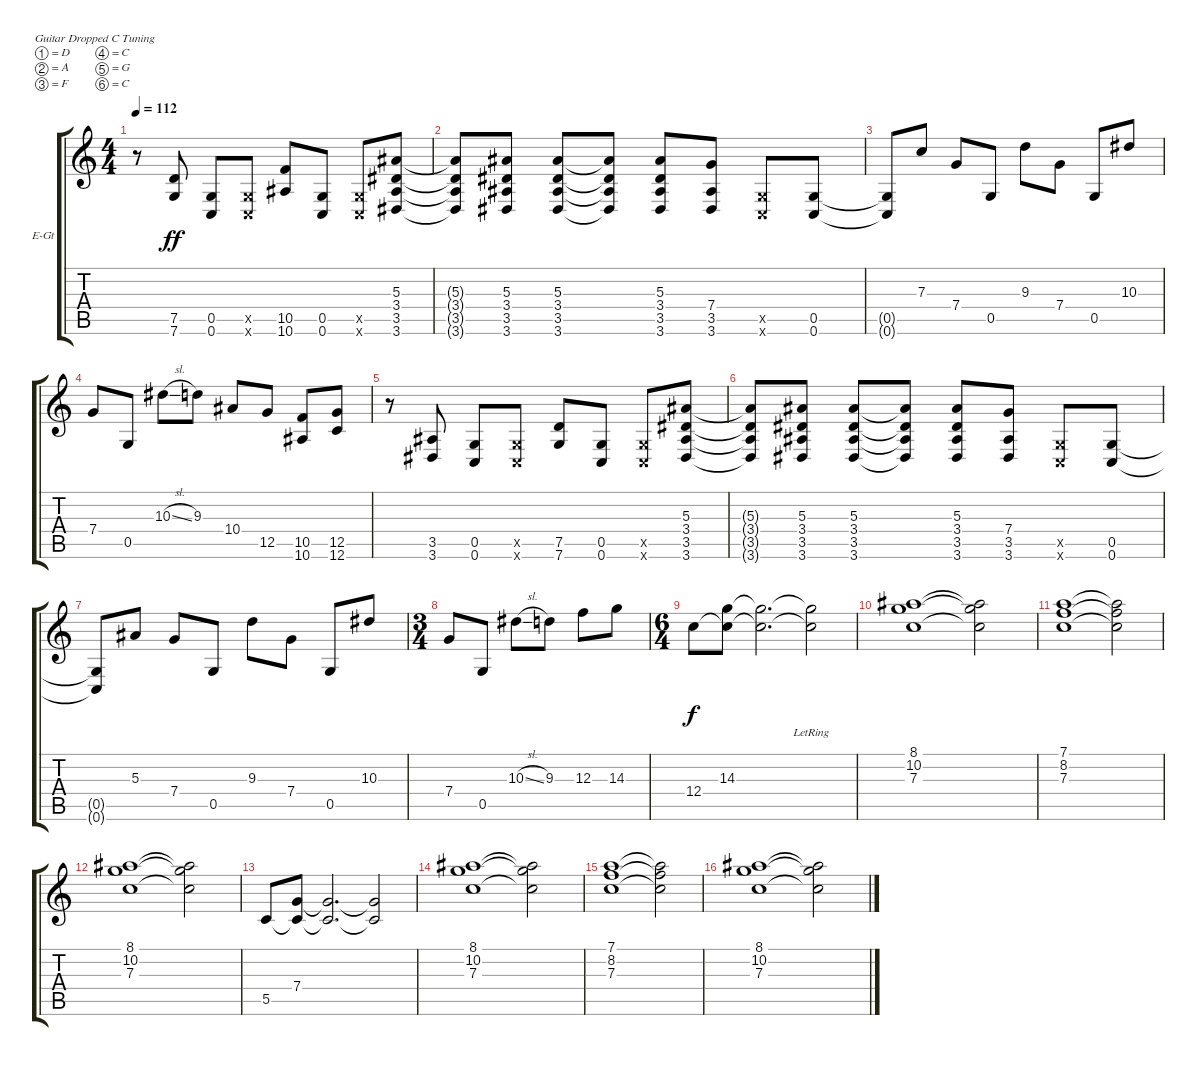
\defaultSystemsLayout 4
\bracketExtendMode groupsimilarinstruments
\firstSystemTrackNameOrientation horizontal
\otherSystemsTrackNameOrientation horizontal
\track ("Adam - Lead" "E-Gt") {instrument distortionguitar}
\staff {score tabs}
\tuning (D4 A3 F3 C3 G2 C2)
\ts (4 4)
\tempo 112
\clef g2
\scale
0.333333
\ks c
r.8{dy f} (7.6 7.5).8{dy ff} (0.6 0.5).8 (0.5{x} 0.6{x}).8 (10.6 10.5).8 (0.5 0.6).8 (0.6{x} 0.5{x}).8 (3.6 3.5 3.4 5.3).8 |
\scale
0.333333 (3.6{t} 3.5{t} 3.4{t} 5.3{t}).8 (3.6 3.5 3.4 5.3).8 (5.3 3.4 3.5 3.6).8 (5.3{t} 3.4{t} 3.5{t} 3.6{t}).8 (5.3 3.4 3.5 3.6).8 (7.4 3.6 3.5).8 (0.6{x} 0.5{x}).8 (0.5 0.6).8 |
\scale
0.333333 (0.6{t} 0.5{t}).8 7.3.8 7.4.8 0.5.8 9.3.8 7.4.8 0.5.8 10.3.8 |
\scale
0.333333 7.4.8 0.5.8 10.3{sl}.8 9.3.8 10.4.8 12.5.8 (10.6 10.5).8 (12.5 12.6).8 |
r.8 (3.6 3.5).8 (0.6 0.5).8 (0.5{x} 0.6{x}).8 (7.6 7.5).8 (0.5 0.6).8 (0.6{x} 0.5{x}).8 (3.6 3.5 3.4 5.3).8 |
(3.6{t} 3.5{t} 3.4{t} 5.3{t}).8 (3.6 3.5 3.4 5.3).8 (5.3 3.4 3.5 3.6).8 (5.3{t} 3.4{t} 3.5{t} 3.6{t}).8 (5.3 3.4 3.5 3.6).8 (7.4 3.6 3.5).8 (0.6{x} 0.5{x}).8 (0.5 0.6).8 |
(0.6{t} 0.5{t}).8 5.3.8 7.4.8 0.5.8 9.3.8 7.4.8 0.5.8 10.3.8 |
\ts (3 4)
7.4.8 0.5.8 10.3{sl}.8 9.3.8 12.3.8 14.3.8 |
\ts (6 4)
\scale
0.333333 12.4.8{dy f} (14.3 12.4{t}).8 (12.4{t} 14.3{t}).2{d} (12.4{lr t} 14.3{t}).2 |
\scale
0.333333 (7.3 10.2 8.1).1 (7.3{t} 10.2{t} 8.1{t}).2 |
\scale
0.333333 (7.1 8.2 7.3).1 (7.3{t} 8.2{t} 7.1{t}).2 |
\scale
0.333333 (7.3 10.2 8.1).1 (7.3{t} 10.2{t} 8.1{t}).2 |
\scale
0.333333 5.5.8 (7.4 5.5{t}).8 (7.4{t} 5.5{t}).2{d} (7.4{t} 5.5{t}).2 |
\scale
0.333333 (7.3 10.2 8.1).1 (7.3{t} 10.2{t} 8.1{t}).2 |
\scale
0.333333 (7.1 8.2 7.3).1 (7.3{t} 8.2{t} 7.1{t}).2 |
\scale
0.333333 (7.3 10.2 8.1).1 (7.3{t} 10.2{t} 8.1{t}).2
